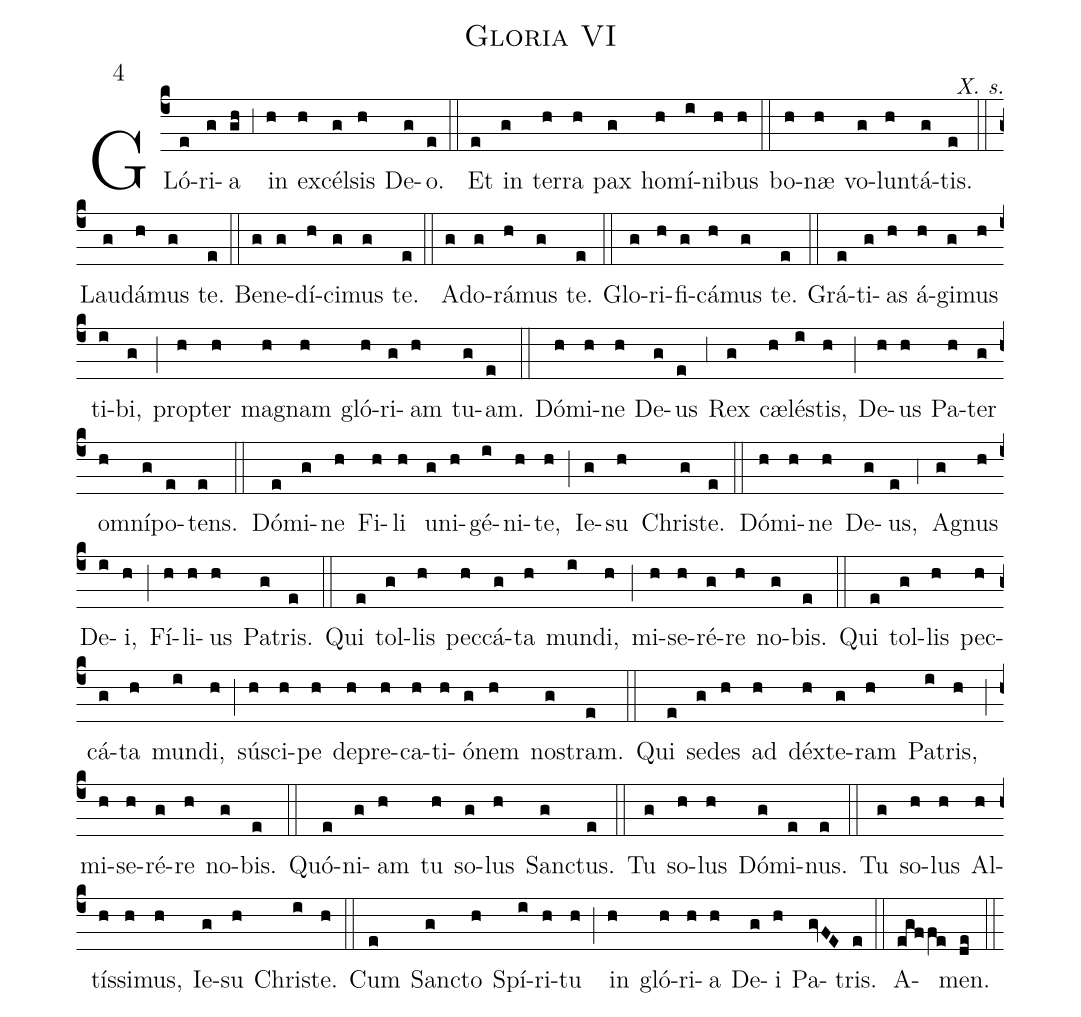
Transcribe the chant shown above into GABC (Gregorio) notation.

name:Gloria VI;
mode:4;
commentary:X. s.;
%%
(c4) GL{ó}(e)ri(g)a(gh) (,3)
in(h) ex(h)cél(g)sis(h) De(g)o.(e) (::)
Et(e) in(g) ter(h)ra(h) pax(g) ho(h)mí(i)ni(h)bus(h) (::)
bo(h)n<v>\ae</v>(h) vo(g)lun(h)tá(g)tis.(e) (::)
Lau(g)dá(h)mus(g) te.(e) (::)
Be(g)ne(g)dí(h)ci(g)mus(g) te.(e) (::)
A(g)do(g)rá(h)mus(g) te.(e) (::)
Glo(g)ri(h)fi(g)cá(h)mus(g) te.(e) (::)
Grá(e)ti(g)as(h) á(h)gi(g)mus(h) ti(i)bi,(g) (;)
pro(h)pter(h) ma(h)gnam(h) gló(h)ri(g)am(h) tu(g)am.(e) (::)
Dó(h)mi(h)ne(h) De(g)us(e) (,3)
Rex(g) c<v>\ae</v>(h)lés(i)tis,(h) (;)
De(h)us(h) Pa(h)ter(g) om(h)ní(g)po(e)tens.(e) (::)
Dó(e)mi(g)ne(h) Fi(h)li(h) u(g)ni(h)gé(i)ni(h)te,(h) (;)
Ie(g)su(h) Chri(g)ste.(e) (::)
Dó(h)mi(h)ne(h) De(g)us,(e) (,4)
A(g)gnus(h) De(i)i,(h) (;)
Fí(h)li(h)us(h) Pa(g)tris.(e) (::)
Qui(e) tol(g)lis(h) pec(h)cá(g)ta(h) mun(i)di,(h) (;)
mi(h)se(h)ré(g)re(h) no(g)bis.(e) (::)
Qui(e) tol(g)lis(h) pec(h)cá(g)ta(h) mun(i)di,(h) (;)
sú(h)sci(h)pe(h) de(h)pre(h)ca(h)ti(h)ó(g)nem(h) no(g)stram.(e) (::)
Qui(e) se(g)des(h) ad(h) dé(h)xte(g)ram(h) Pa(i)tris,(h) (;)
mi(h)se(h)ré(g)re(h) no(g)bis.(e) (::)
Quó(e)ni(g)am(h) tu(h) so(g)lus(h) San(g)ctus.(e) (::)
Tu(g) so(h)lus(h) Dó(g)mi(e)nus.(e) (::)
Tu(g) so(h)lus(h) Al(h)tís(h)si(h)mus,(h) Ie(g)su(h) Chri(i)ste.(h) (::)
Cum(e) San(g)cto(h) Spí(i)ri(h)tu(h) (;)
in(h) gló(h)ri(h)a(h) De(g)i(h) Pa(gvFE)tris.(e) (::)
A(egffe)men.(de) (::)
